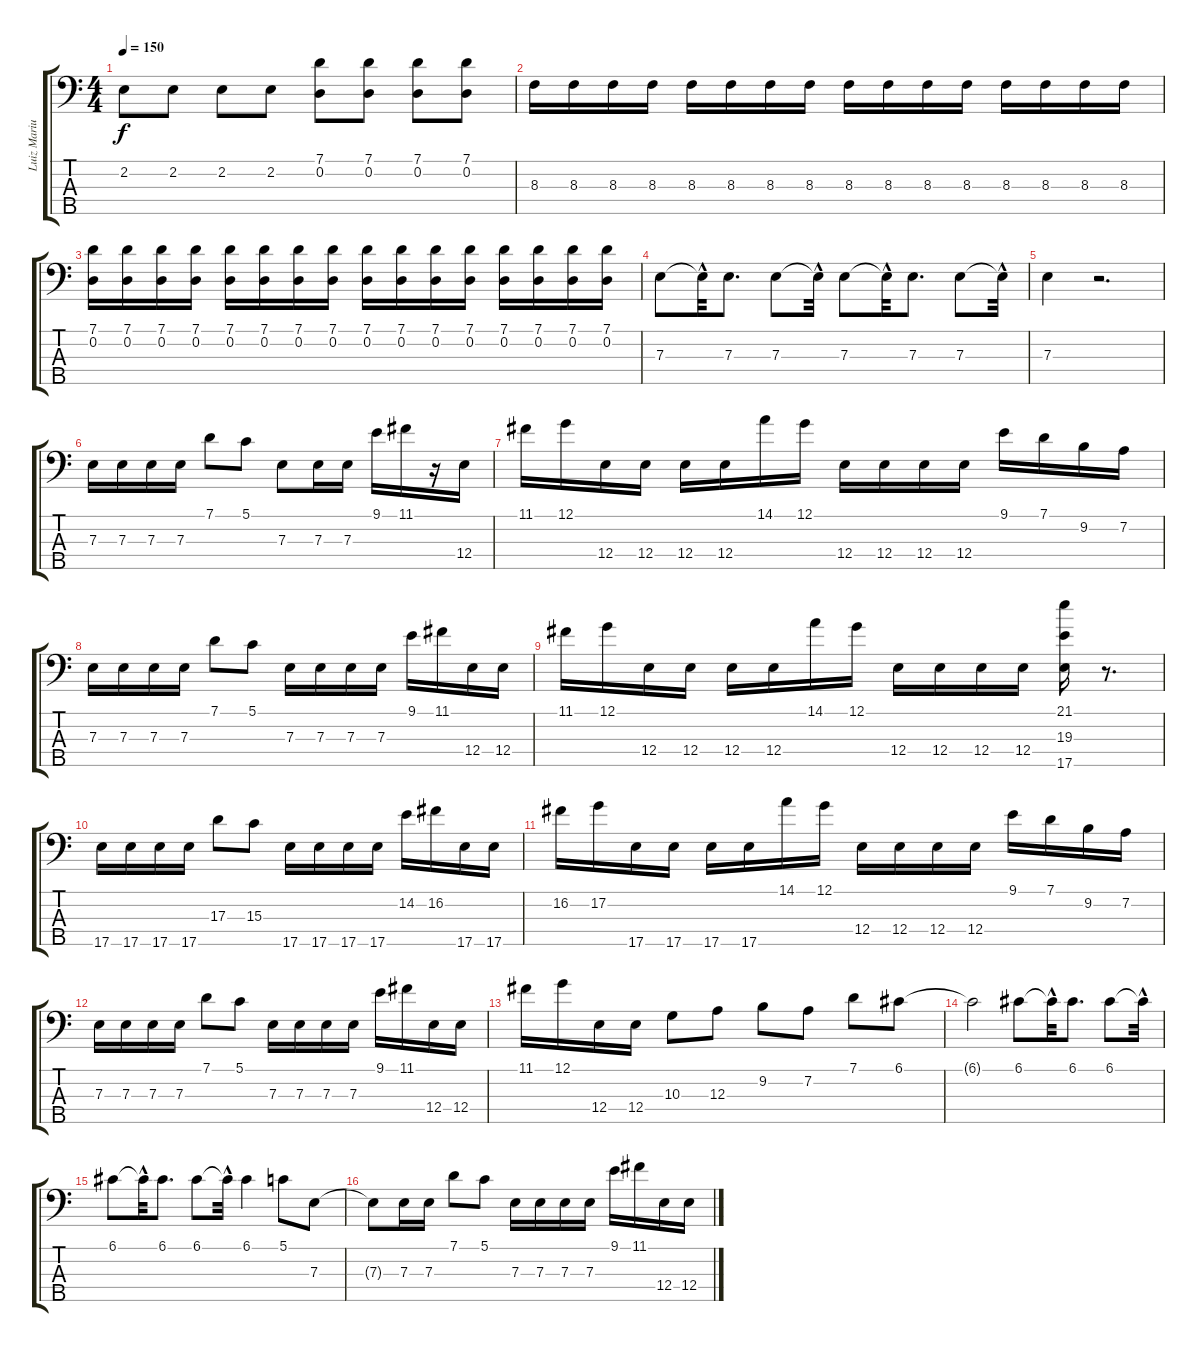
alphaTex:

\track ("Luiz Mariuti" "Luiz Mariu") {instrument fretlessbass}
\staff {score tabs}
\tuning (G2 D2 A1 E1 B0) {hide}
\ts (4 4)
\tempo 150
\clef f4
\ks c
2.2.8{dy f} 2.2.8 2.2.8 2.2.8 (7.1 0.2).8 (7.1 0.2).8 (7.1 0.2).8 (7.1 0.2).8 |
8.3.16 8.3.16 8.3.16 8.3.16 8.3.16 8.3.16 8.3.16 8.3.16 8.3.16 8.3.16 8.3.16 8.3.16 8.3.16 8.3.16 8.3.16 8.3.16 |
(7.1 0.2).16 (7.1 0.2).16 (7.1 0.2).16 (7.1 0.2).16 (7.1 0.2).16 (7.1 0.2).16 (7.1 0.2).16 (7.1 0.2).16 (7.1 0.2).16 (7.1 0.2).16 (7.1 0.2).16 (7.1 0.2).16 (7.1 0.2).16 (7.1 0.2).16 (7.1 0.2).16 (7.1 0.2).16 |
7.3.8 7.3{hac t}.32 7.3.8{d} 7.3.8 7.3{hac t}.32 7.3.8 7.3{hac t}.32 7.3.8{d} 7.3.8 7.3{hac t}.32 |
7.3.4 r.2{d} |
7.3.16 7.3.16 7.3.16 7.3.16 7.1.8 5.1.8 7.3.8 7.3.16 7.3.16 9.1.16 11.1.16 r.16 12.4.16 |
11.1.16 12.1.16 12.4.16 12.4.16 12.4.16 12.4.16 14.1.16 12.1.16 12.4.16 12.4.16 12.4.16 12.4.16 9.1.16 7.1.16 9.2.16 7.2.16 |
7.3.16 7.3.16 7.3.16 7.3.16 7.1.8 5.1.8 7.3.16 7.3.16 7.3.16 7.3.16 9.1.16 11.1.16 12.4.16 12.4.16 |
11.1.16 12.1.16 12.4.16 12.4.16 12.4.16 12.4.16 14.1.16 12.1.16 12.4.16 12.4.16 12.4.16 12.4.16 (21.1 19.3 17.5).16 r.8{d} |
17.5.16 17.5.16 17.5.16 17.5.16 17.3.8 15.3.8 17.5.16 17.5.16 17.5.16 17.5.16 14.2.16 16.2.16 17.5.16 17.5.16 |
16.2.16 17.2.16 17.5.16 17.5.16 17.5.16 17.5.16 14.1.16 12.1.16 12.4.16 12.4.16 12.4.16 12.4.16 9.1.16 7.1.16 9.2.16 7.2.16 |
7.3.16 7.3.16 7.3.16 7.3.16 7.1.8 5.1.8 7.3.16 7.3.16 7.3.16 7.3.16 9.1.16 11.1.16 12.4.16 12.4.16 |
11.1.16 12.1.16 12.4.16 12.4.16 10.3.8 12.3.8 9.2.8 7.2.8 7.1.8 6.1.8 |
6.1{t}.2 6.1.8 6.1{hac t}.32 6.1.8{d} 6.1.8 6.1{hac t}.32 |
6.1.8 6.1{hac t}.32 6.1.8{d} 6.1.8 6.1{hac t}.32 6.1.4 5.1.8 7.3.8 |
7.3{t}.8 7.3.16 7.3.16 7.1.8 5.1.8 7.3.16 7.3.16 7.3.16 7.3.16 9.1.16 11.1.16 12.4.16 12.4.16
